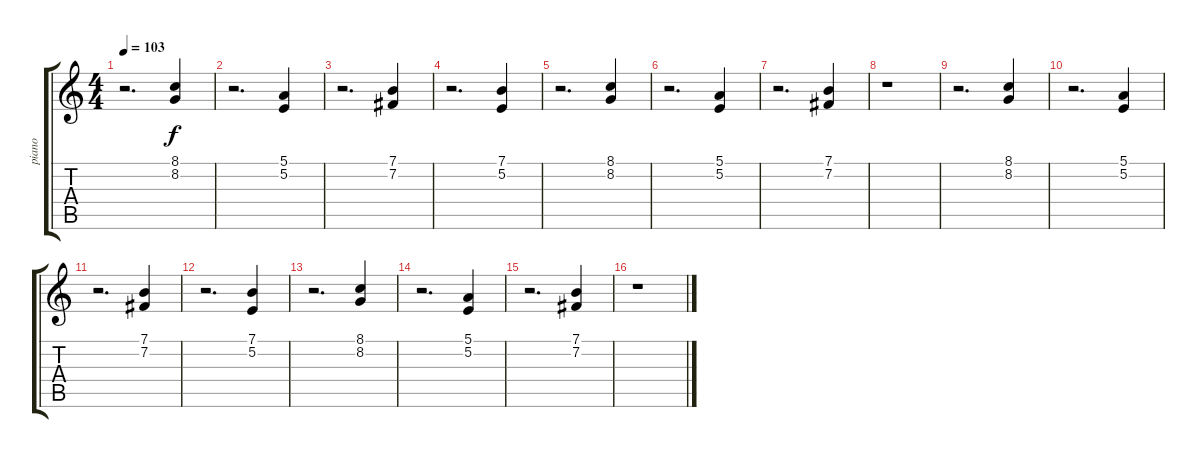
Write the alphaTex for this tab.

\track ("piano" "piano") {instrument acousticgrandpiano}
\staff {score tabs}
\tuning (E4 B3 G3 D3 A2 E2) {hide}
\ts (4 4)
\tempo 103
\clef g2
\ks c
r.2{d dy f} (8.1 8.2).4 |
r.2{d} (5.1 5.2).4 |
r.2{d} (7.1 7.2).4 |
r.2{d} (7.1 5.2).4 |
r.2{d} (8.1 8.2).4 |
r.2{d} (5.1 5.2).4 |
r.2{d} (7.1 7.2).4 |
r.1 |
r.2{d} (8.1 8.2).4 |
r.2{d} (5.1 5.2).4 |
r.2{d} (7.1 7.2).4 |
r.2{d} (7.1 5.2).4 |
r.2{d} (8.1 8.2).4 |
r.2{d} (5.1 5.2).4 |
r.2{d} (7.1 7.2).4 |
r.1
